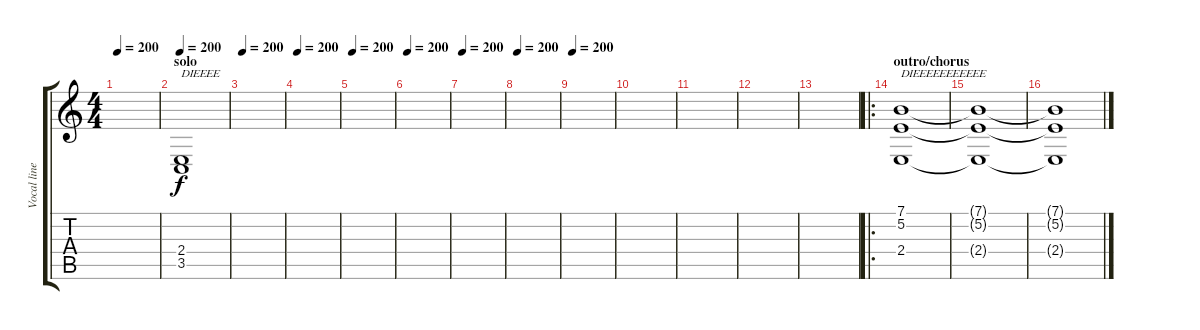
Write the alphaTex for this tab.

\track ("Vocal line" "Vocal line") {instrument choiraahs}
\staff {score tabs}
\tuning (E4 B3 G3 D3 A2 E2) {hide}
\ts (4 4)
\tempo 200
\clef g2
\ks c
|
\section ("" "solo")
\tempo 200
(2.4 3.5).1{txt "DIEEEE"} |
\tempo 200
|
\tempo 200
|
\tempo 200
|
\tempo 200
|
\tempo 200
|
\tempo 200
|
\tempo 200
|
|
|
|
|
\ro
\section ("" "outro/chorus")
(7.1 5.2 2.4).1{txt "DIEEEEEEEEEEE"} |
(7.1{t} 5.2{t} 2.4{t}).1 |
(7.1{t} 5.2{t} 2.4{t}).1
